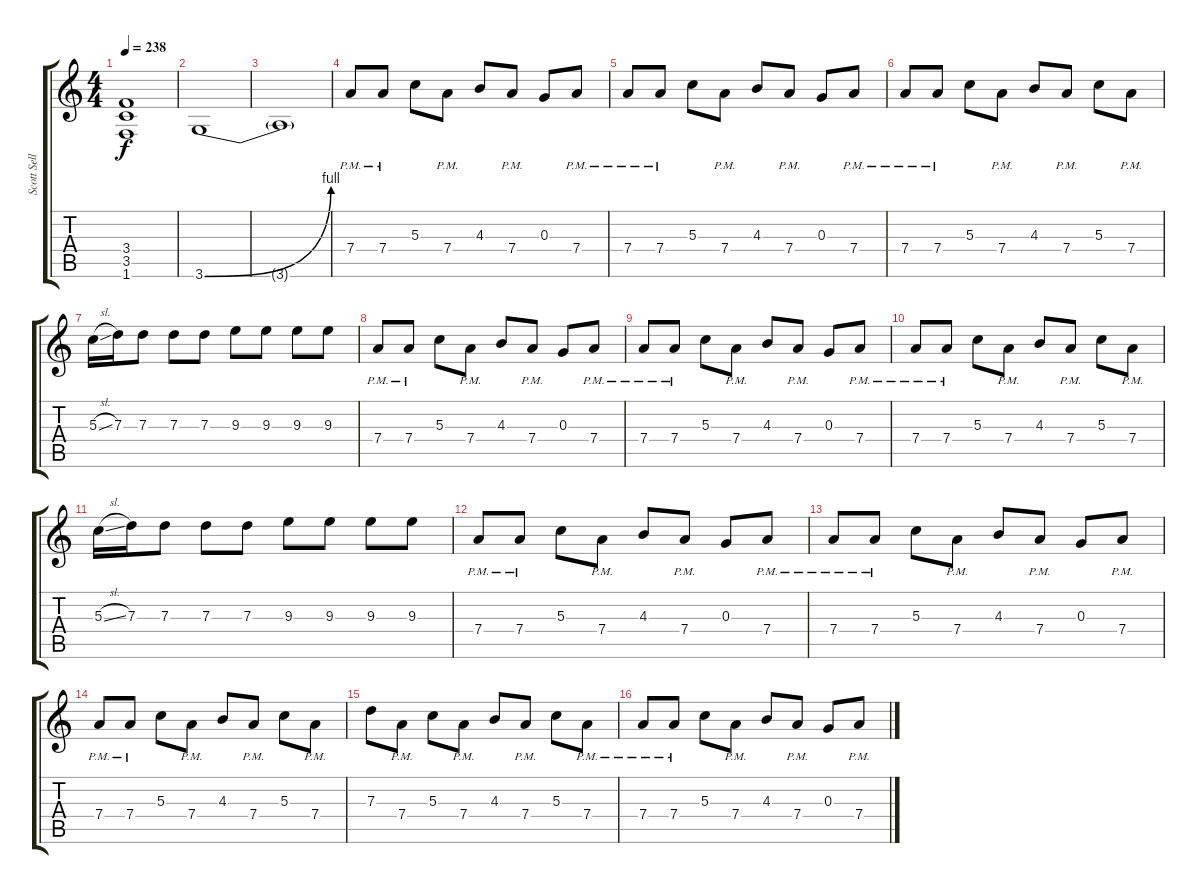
\track ("Scott Sellers" "Scott Sell") {instrument electricguitarclean}
\staff {score tabs}
\tuning (E4 B3 G3 D3 A2 E2) {hide}
\ts (4 4)
\tempo 238
\clef g2
\ks c
(3.4{t} 3.5{t} 1.6{t}).1{dy f} |
3.6{be (bend 0 0 60 4)}.1 |
3.6{t}.1 |
7.4{pm}.8 7.4{pm}.8 5.3.8 7.4{pm}.8 4.3.8 7.4{pm}.8 0.3.8 7.4{pm}.8 |
7.4{pm}.8 7.4{pm}.8 5.3.8 7.4{pm}.8 4.3.8 7.4{pm}.8 0.3.8 7.4{pm}.8 |
7.4{pm}.8 7.4{pm}.8 5.3.8 7.4{pm}.8 4.3.8 7.4{pm}.8 5.3.8 7.4{pm}.8 |
5.3{sl}.16 7.3.16 7.3.8 7.3.8 7.3.8 9.3.8 9.3.8 9.3.8 9.3.8 |
7.4{pm}.8 7.4{pm}.8 5.3.8 7.4{pm}.8 4.3.8 7.4{pm}.8 0.3.8 7.4{pm}.8 |
7.4{pm}.8 7.4{pm}.8 5.3.8 7.4{pm}.8 4.3.8 7.4{pm}.8 0.3.8 7.4{pm}.8 |
7.4{pm}.8 7.4{pm}.8 5.3.8 7.4{pm}.8 4.3.8 7.4{pm}.8 5.3.8 7.4{pm}.8 |
5.3{sl}.16 7.3.16 7.3.8 7.3.8 7.3.8 9.3.8 9.3.8 9.3.8 9.3.8 |
7.4{pm}.8 7.4{pm}.8 5.3.8 7.4{pm}.8 4.3.8 7.4{pm}.8 0.3.8 7.4{pm}.8 |
7.4{pm}.8 7.4{pm}.8 5.3.8 7.4{pm}.8 4.3.8 7.4{pm}.8 0.3.8 7.4{pm}.8 |
7.4{pm}.8 7.4{pm}.8 5.3.8 7.4{pm}.8 4.3.8 7.4{pm}.8 5.3.8 7.4{pm}.8 |
7.3.8 7.4{pm}.8 5.3.8 7.4{pm}.8 4.3.8 7.4{pm}.8 5.3.8 7.4{pm}.8 |
7.4{pm}.8 7.4{pm}.8 5.3.8 7.4{pm}.8 4.3.8 7.4{pm}.8 0.3.8 7.4{pm}.8
